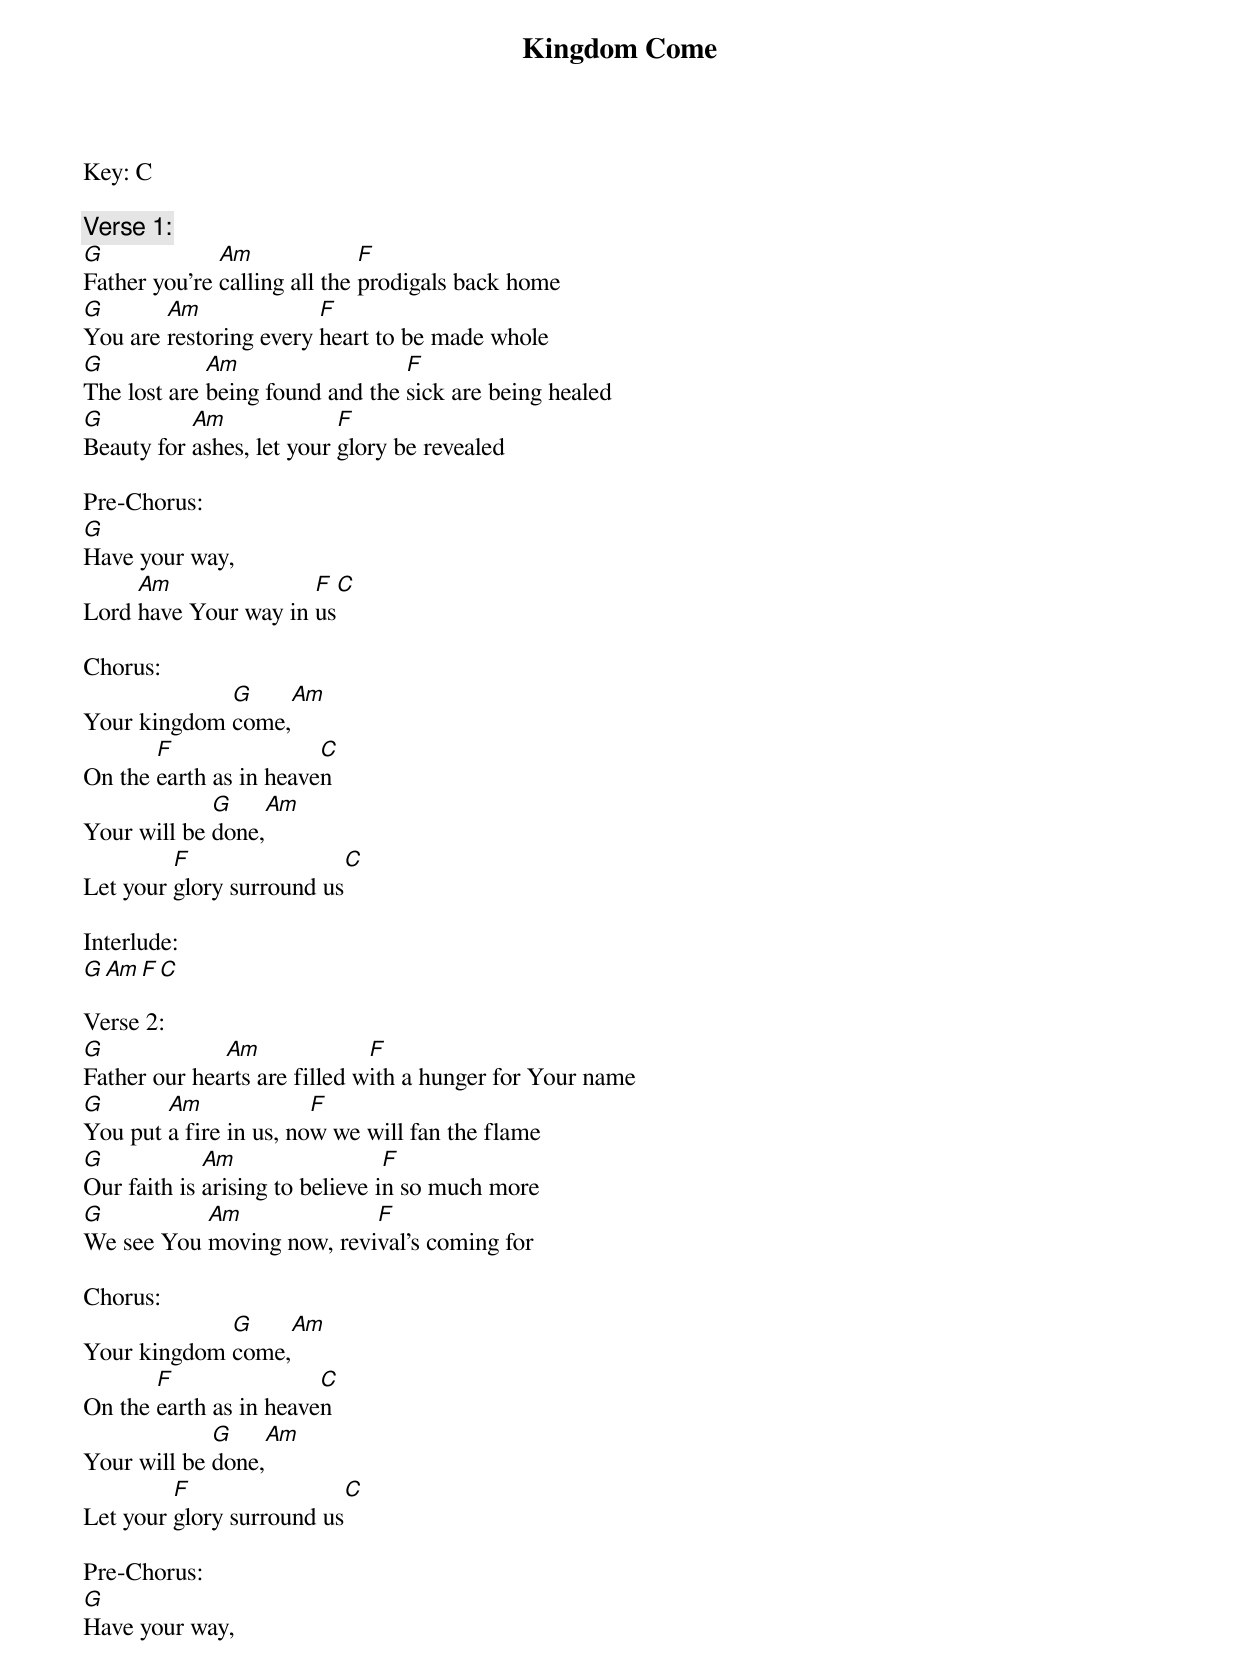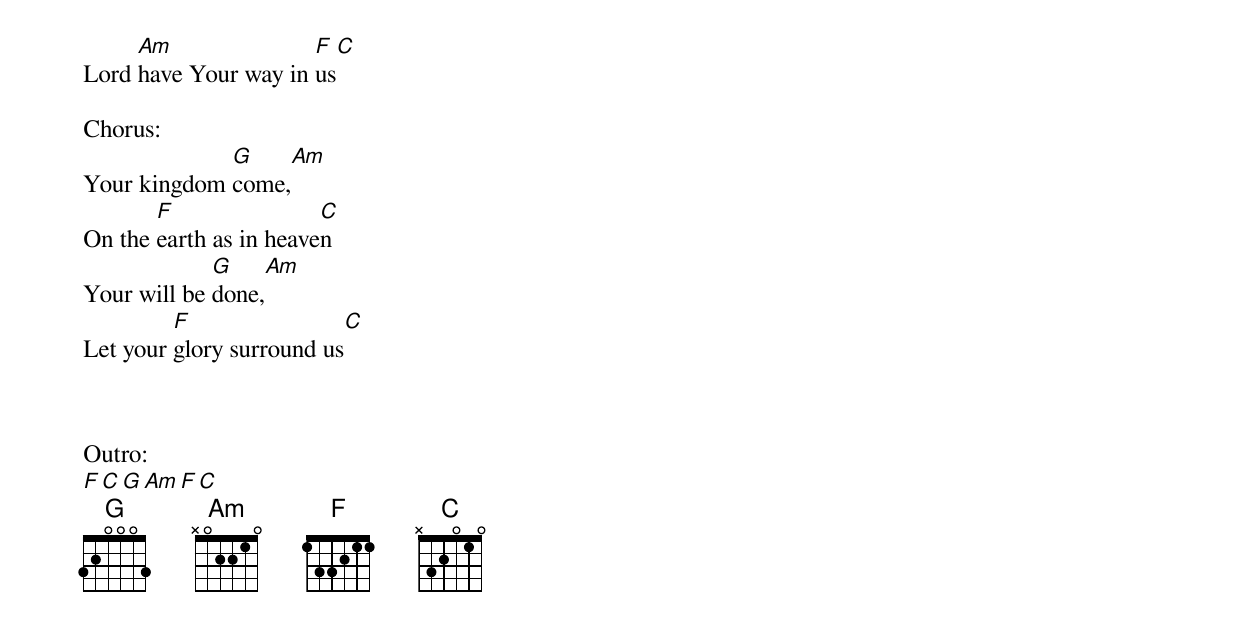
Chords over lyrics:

Kingdom Come
Key: C

Verse 1:
G             Am              F
Father you’re calling all the prodigals back home
G       Am              F
You are restoring every heart to be made whole
G            Am                  F
The lost are being found and the sick are being healed
G          Am              F
Beauty for ashes, let your glory be revealed

Pre-Chorus:
G
Have your way,
     Am               F    C
Lord have Your way in us

Chorus:
             G     Am
Your kingdom come,
       F                C
On the earth as in heaven
             G     Am
Your will be done,
         F                C
Let your glory surround us

Interlude:
G  Am  F  C

Verse 2:
G             Am              F
Father our hearts are filled with a hunger for Your name
G       Am              F
You put a fire in us, now we will fan the flame
G            Am                  F
Our faith is arising to believe in so much more
G          Am              F
We see You moving now, revival’s coming for

Chorus:
             G     Am
Your kingdom come,
       F                C
On the earth as in heaven
             G     Am
Your will be done,
         F                C
Let your glory surround us

Pre-Chorus:
G
Have your way,
     Am               F    C
Lord have Your way in us

Chorus:
             G     Am
Your kingdom come,
       F                C
On the earth as in heaven
             G     Am
Your will be done,
         F                C
Let your glory surround us



Outro:
F C G Am F C
